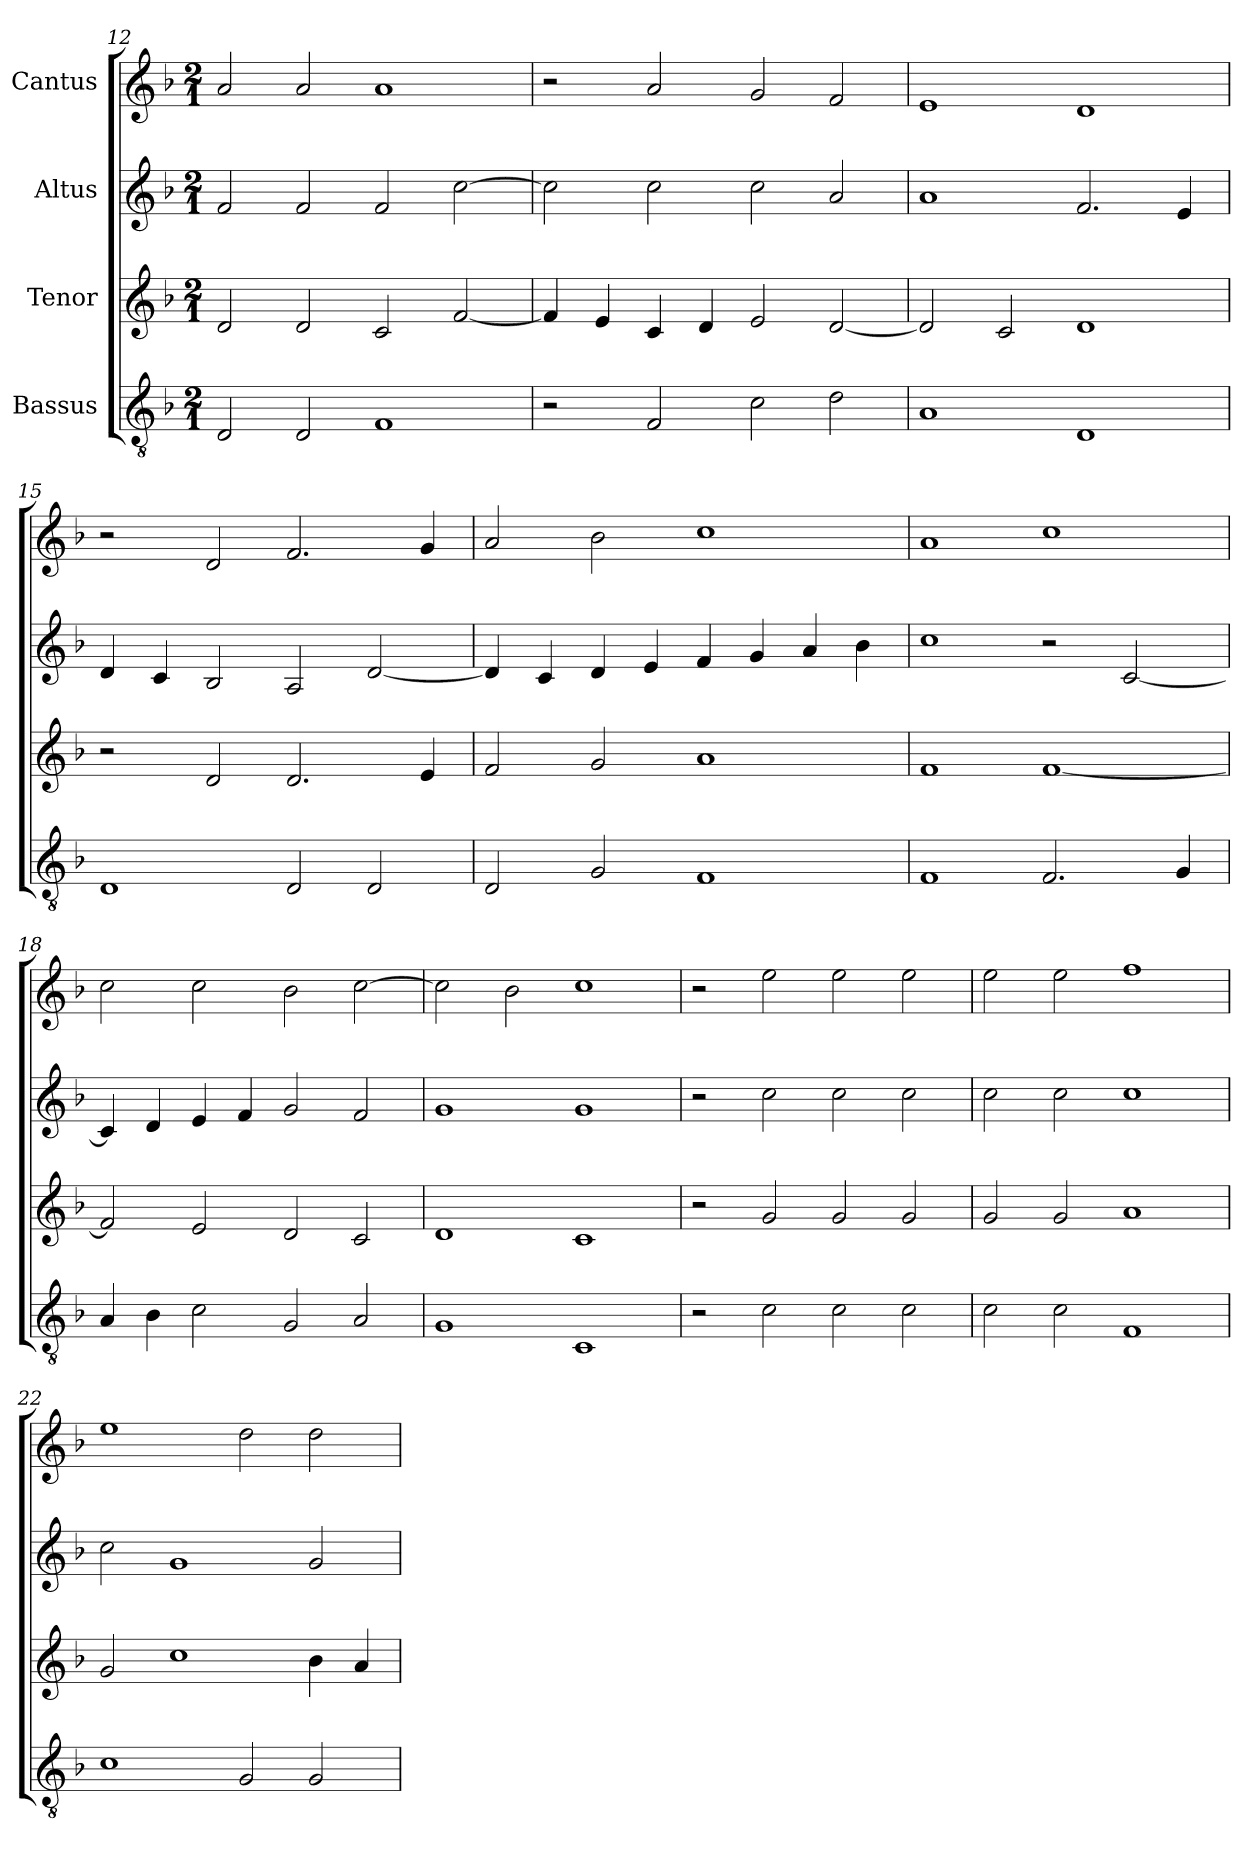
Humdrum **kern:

**kern	**kern	**kern	**kern
*part4	*part3	*part2	*part1
*staff4	*staff3	*staff2	*staff1
*I"Bassus	*I"Tenor	*I"Altus	*I"Cantus
*clefGv2	*clefG2	*clefG2	*clefG2
*ITrd7c12	*	*	*
*k[b-]	*k[b-]	*k[b-]	*k[b-]
*F:	*F:	*F:	*F:
*M2/1	*M2/1	*M2/1	*M2/1
=12	=12	=12	=12
2DDi/	2di/	2fi/	2ai/
2DDi/	2di/	2fi/	2ai/
1FFi	2ci/	2fi/	1ai
.	[<2fi/	[>2cci\	.
=13	=13	=13	=13
2r	4fi/]	2cci\]	2r
.	4ei/	.	.
2FFi/	4ci/	2cci\	2ai/
.	4di/	.	.
2Ci\	2ei/	2cci\	2gi/
2Di\	[<2di/	2ai/	2fi/
=14	=14	=14	=14
1AAi	2di/]	1ai	1ei
.	2ci/	.	.
1DDi	1di	2.fi/	1di
.	.	4ei/	.
=15	=15	=15	=15
1DDi	2r	4di/	2r
.	.	4ci/	.
.	2di/	2B-i/	2di/
2DDi/	2.di/	2Ai/	2.fi/
2DDi/	.	[<2di/	.
.	4ei/	.	4gi/
!!LO:LB:g=z
=16	=16	=16	=16
2DDi/	2fi/	4di/]	2ai/
.	.	4ci/	.
2GGi/	2gi/	4di/	2b-i\
.	.	4ei/	.
1FFi	1ai	4fi/	1cci
.	.	4gi/	.
.	.	4ai/	.
.	.	4b-i\	.
=17	=17	=17	=17
1FFi	1fi	1cci	1ai
2.FFi/	[<1fi	2r	1cci
.	.	[<2ci/	.
4GGi/	.	.	.
=18	=18	=18	=18
4AAi/	2fi/]	4ci/]	2cci\
4BB-i\	.	4di/	.
2Ci\	2ei/	4ei/	2cci\
.	.	4fi/	.
2GGi/	2di/	2gi/	2b-i\
2AAi/	2ci/	2fi/	[>2cci\
=19	=19	=19	=19
1GGi	1di	1gi	2cci\]
.	.	.	2b-i\
1CCi	1ci	1gi	1cci
=20	=20	=20	=20
2r	2r	2r	2r
2Ci\	2gi/	2cci\	2eei\
2Ci\	2gi/	2cci\	2eei\
2Ci\	2gi/	2cci\	2eei\
!!LO:LB:g=z
=21	=21	=21	=21
2Ci\	2gi/	2cci\	2eei\
2Ci\	2gi/	2cci\	2eei\
1FFi	1ai	1cci	1ffi
=22	=22	=22	=22
1Ci	2gi/	2cci\	1eei
.	1cci	1gi	.
2GGi/	.	.	2ddi\
2GGi/	4b-i\	2gi/	2ddi\
.	4ai/	.	.
=	=	=	=
*-	*-	*-	*-
